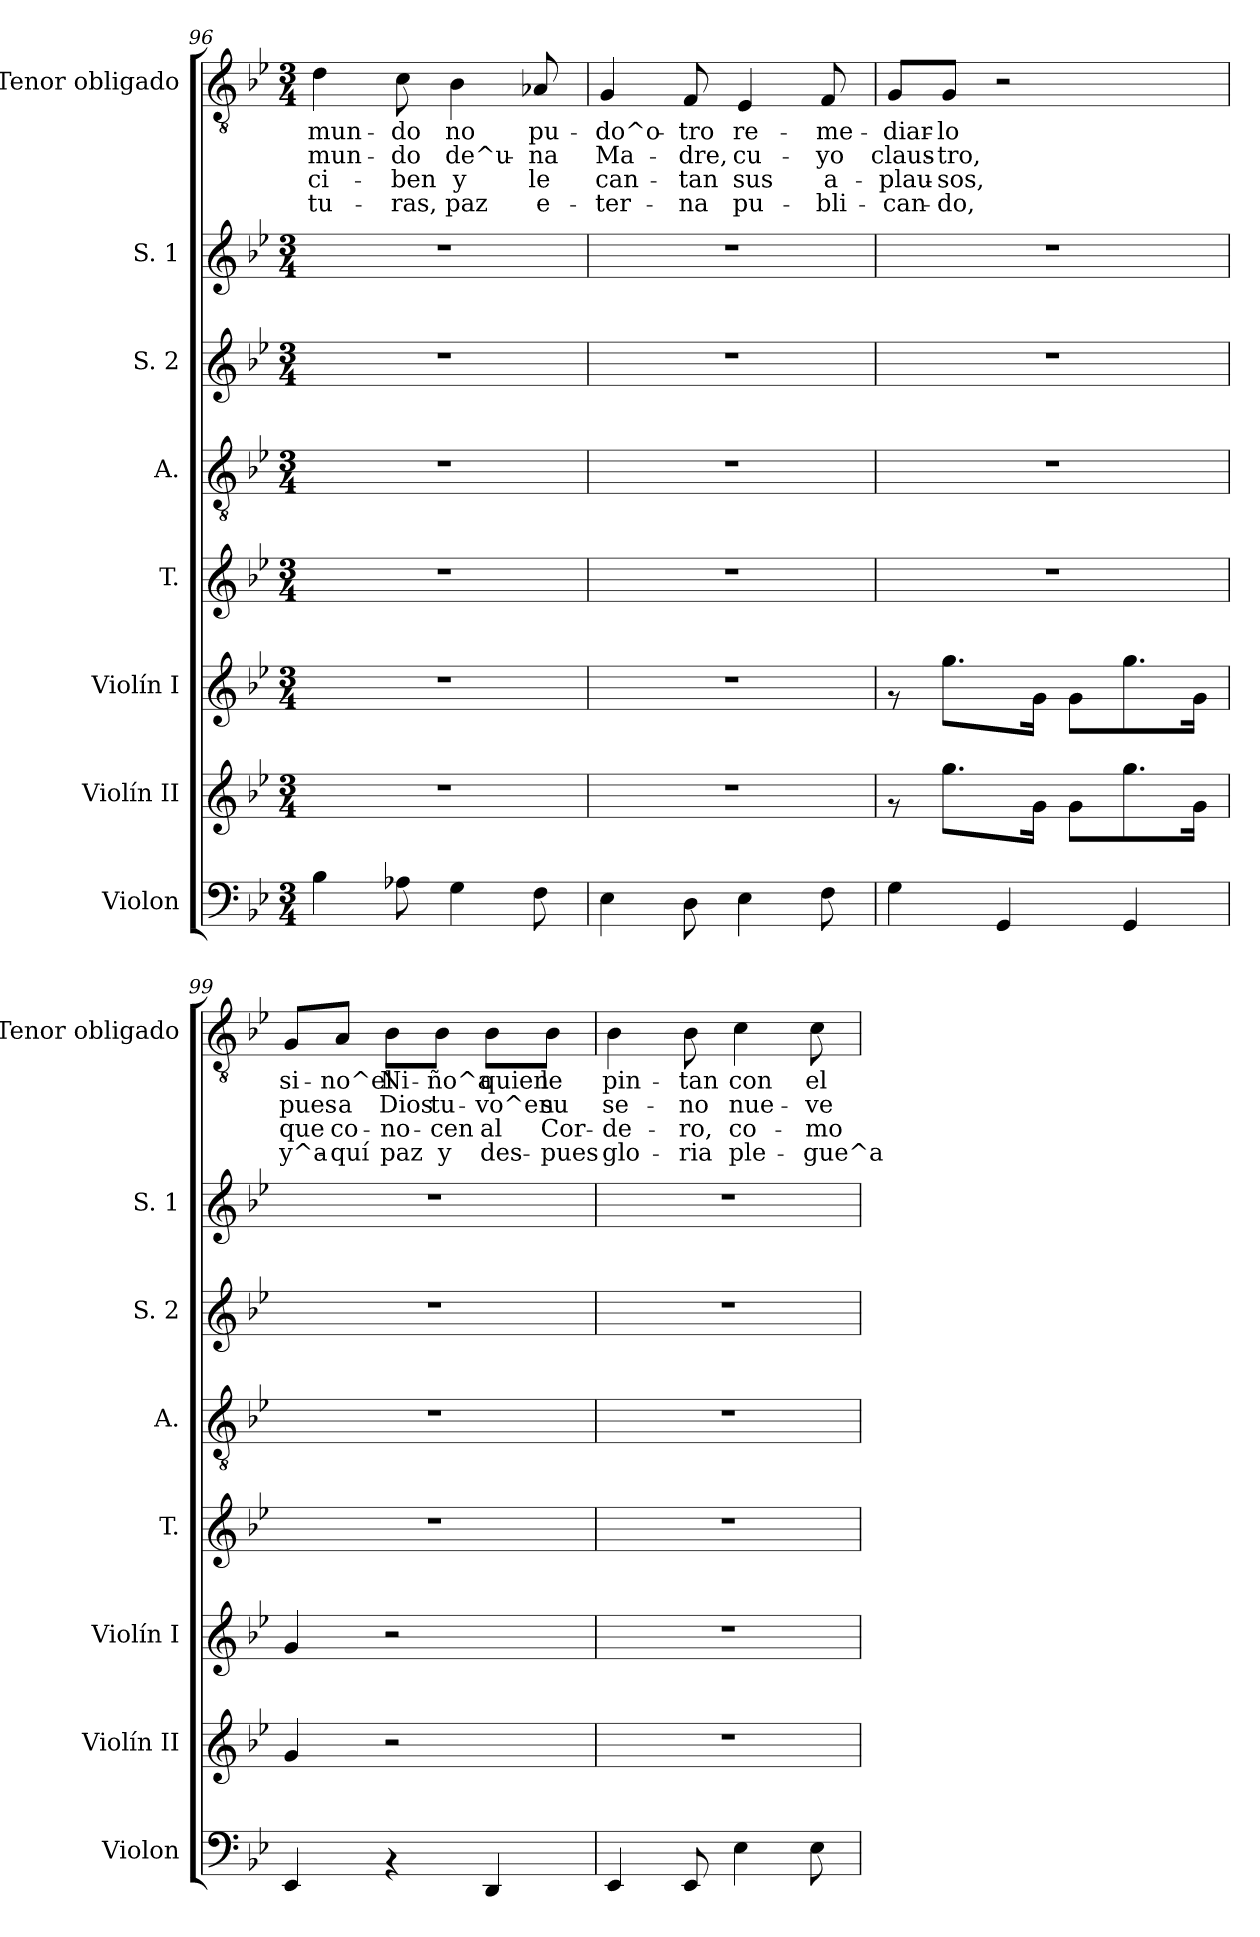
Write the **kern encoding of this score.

**kern	**kern	**kern	**kern	**kern	**kern	**kern	**kern	**text	**text	**text	**text
*part8	*part7	*part6	*part5	*part4	*part3	*part2	*part1	*part1	*part1	*part1	*part1
*staff8	*staff7	*staff6	*staff5	*staff4	*staff3	*staff2	*staff1	*staff1	*staff1	*staff1	*staff1
*I"Violon	*I"Violín II	*I"Violín I	*I"T.	*I"A.	*I"S. 2	*I"S. 1	*I"Tenor obligado	*	*	*	*
*I'Violon	*I'Violín II	*I'Violín I	*I'T.	*I'A.	*I'S. 2	*I'S. 1	*I'Tenor obligado	*	*	*	*
*clefF4	*clefG2	*clefG2	*clefG2	*clefGv2	*clefG2	*clefG2	*clefGv2	*	*	*	*
*k[b-e-]	*k[b-e-]	*k[b-e-]	*k[b-e-]	*k[b-e-]	*k[b-e-]	*k[b-e-]	*k[b-e-]	*	*	*	*
*B-:	*B-:	*B-:	*B-:	*B-:	*B-:	*B-:	*B-:	*	*	*	*
*M3/4	*M3/4	*M3/4	*M3/4	*M3/4	*M3/4	*M3/4	*M3/4	*	*	*	*
=96	=96	=96	=96	=96	=96	=96	=96	=96	=96	=96	=96
!	!	!	!	!	!	!	!	!LO:LY:b	!LO:LY:b	!LO:LY:b	!LO:LY:b
4B-\	2.r	2.r	2.r	2.r	2.r	2.r	4d\	mun-	mun-	-ci-	-tu-
!	!	!	!	!	!	!	!	!LO:LY:b	!LO:LY:b	!LO:LY:b	!LO:LY:b
8A-X\	.	.	.	.	.	.	8c\	-do	-do	-ben	-ras,
!	!	!	!	!	!	!	!	!LO:LY:b	!LO:LY:b	!LO:LY:b	!LO:LY:b
4G\	.	.	.	.	.	.	4B-\	no	de^u-	y	paz
!	!	!	!	!	!	!	!	!LO:LY:b	!LO:LY:b	!LO:LY:b	!LO:LY:b
8F\	.	.	.	.	.	.	8A-X/	pu-	-na	le	e-
=97	=97	=97	=97	=97	=97	=97	=97	=97	=97	=97	=97
!	!	!	!	!	!	!	!	!LO:LY:b	!LO:LY:b	!LO:LY:b	!LO:LY:b
4E-\	2.r	2.r	2.r	2.r	2.r	2.r	4G/	-do^o-	Ma-	can-	-ter-
!	!	!	!	!	!	!	!	!LO:LY:b	!LO:LY:b	!LO:LY:b	!LO:LY:b
8D\	.	.	.	.	.	.	8F/	-tro	-dre,	-tan	-na
!	!	!	!	!	!	!	!	!LO:LY:b	!LO:LY:b	!LO:LY:b	!LO:LY:b
4E-\	.	.	.	.	.	.	4E-/	re-	cu-	sus	pu-
!	!	!	!	!	!	!	!	!LO:LY:b	!LO:LY:b	!LO:LY:b	!LO:LY:b
8F\	.	.	.	.	.	.	8F/	-me-	-yo	a-	-bli-
=98	=98	=98	=98	=98	=98	=98	=98	=98	=98	=98	=98
!	!	!	!	!	!	!	!	!LO:LY:b	!LO:LY:b	!LO:LY:b	!LO:LY:b
4G\	8rf	8rf	2.r	2.r	2.r	2.r	8G/L	-diar-	claus-	-plau-	-can-
!	!	!	!	!	!	!	!	!LO:LY:b	!LO:LY:b	!LO:LY:b	!LO:LY:b
.	8.gg\L	8.gg\L	.	.	.	.	8G/J	-lo	-tro,	-sos,	-do,
4GG/	.	.	.	.	.	.	2r	.	.	.	.
.	16g\Jk	16g\Jk	.	.	.	.	.	.	.	.	.
.	8g\L	8g\L	.	.	.	.	.	.	.	.	.
4GG/	8.gg\	8.gg\	.	.	.	.	.	.	.	.	.
.	16g\Jk	16g\Jk	.	.	.	.	.	.	.	.	.
!!LO:PB:g=z
=99	=99	=99	=99	=99	=99	=99	=99	=99	=99	=99	=99
!	!	!	!	!	!	!	!	!LO:LY:b	!LO:LY:b	!LO:LY:b	!LO:LY:b
4EE-/	4g/	4g/	2.r	2.r	2.r	2.r	8G/L	si-	pues	que	y^a-
!	!	!	!	!	!	!	!	!LO:LY:b	!LO:LY:b	!LO:LY:b	!LO:LY:b
.	.	.	.	.	.	.	8A/J	-no^el	a	co-	-quí
!	!	!	!	!	!	!	!	!LO:LY:b	!LO:LY:b	!LO:LY:b	!LO:LY:b
4rAA	2r	2r	.	.	.	.	8B-\L	Ni-	Dios	-no-	paz
!	!	!	!	!	!	!	!	!LO:LY:b	!LO:LY:b	!LO:LY:b	!LO:LY:b
.	.	.	.	.	.	.	8B-\J	-ño^a	tu-	-cen	y
!	!	!	!	!	!	!	!	!LO:LY:b	!LO:LY:b	!LO:LY:b	!LO:LY:b
4DD/	.	.	.	.	.	.	8B-\L	quien	-vo^en	al	des-
!	!	!	!	!	!	!	!	!LO:LY:b	!LO:LY:b	!LO:LY:b	!LO:LY:b
.	.	.	.	.	.	.	8B-\J	le	su	Cor-	-pues
=100	=100	=100	=100	=100	=100	=100	=100	=100	=100	=100	=100
!	!	!	!	!	!	!	!	!LO:LY:b	!LO:LY:b	!LO:LY:b	!LO:LY:b
4EE-/	2.r	2.r	2.r	2.r	2.r	2.r	4B-\	pin-	se-	-de-	glo-
!	!	!	!	!	!	!	!	!LO:LY:b	!LO:LY:b	!LO:LY:b	!LO:LY:b
8EE-/	.	.	.	.	.	.	8B-\	-tan	-no	-ro,	-ria
!	!	!	!	!	!	!	!	!LO:LY:b	!LO:LY:b	!LO:LY:b	!LO:LY:b
4E-\	.	.	.	.	.	.	4c\	con	nue-	co-	ple-
!	!	!	!	!	!	!	!	!LO:LY:b	!LO:LY:b	!LO:LY:b	!LO:LY:b
8E-\	.	.	.	.	.	.	8c\	el	-ve	-mo	-gue^a
=	=	=	=	=	=	=	=	=	=	=	=
*-	*-	*-	*-	*-	*-	*-	*-	*-	*-	*-	*-
